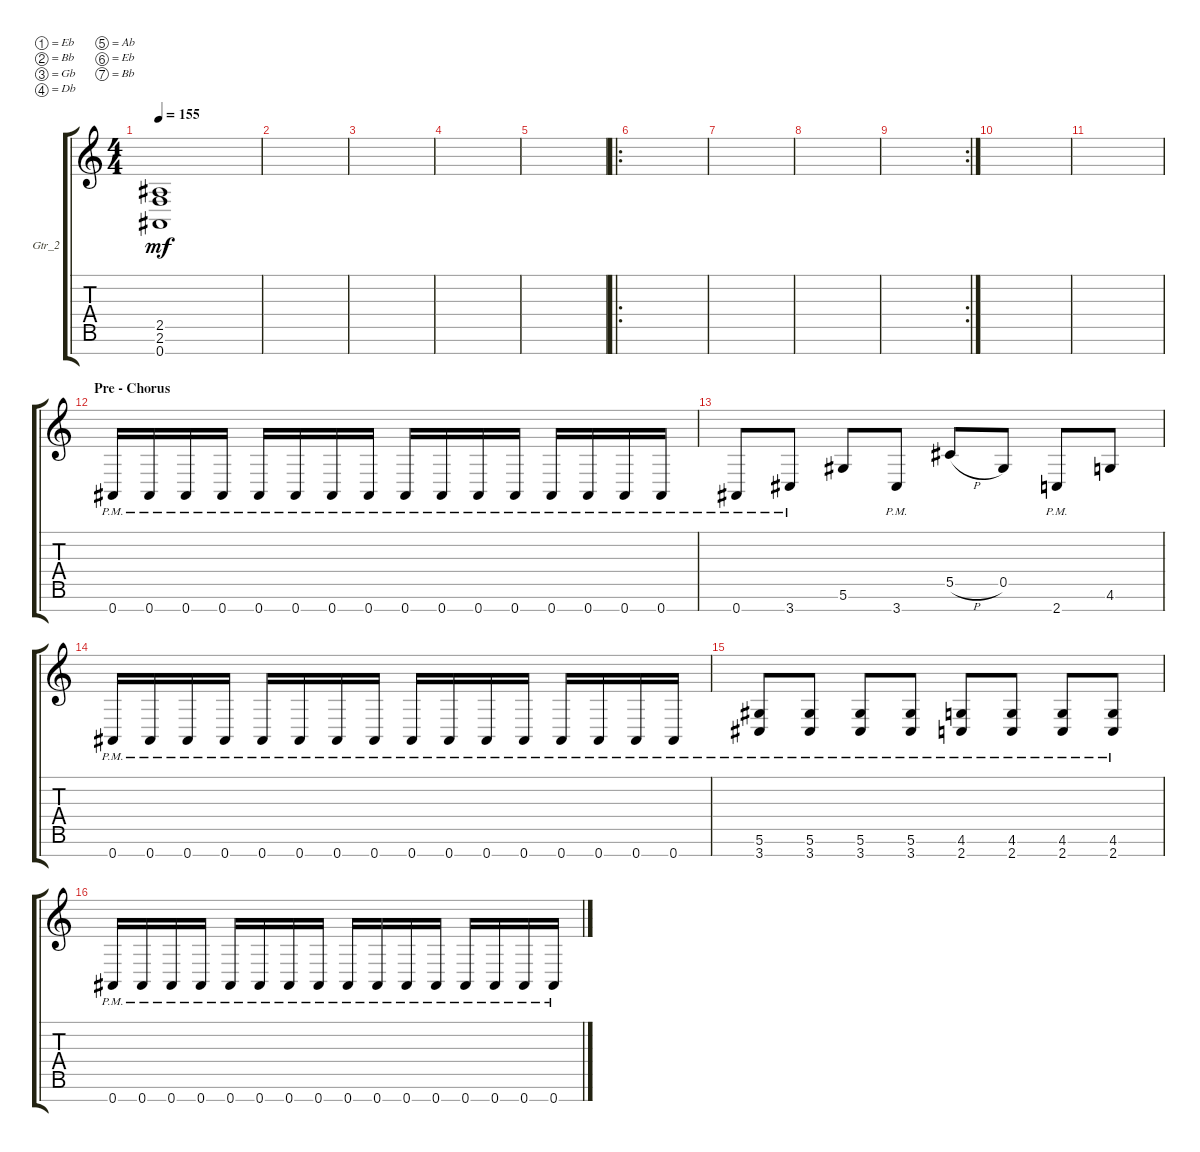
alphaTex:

\defaultSystemsLayout 4
\bracketExtendMode groupsimilarinstruments
\firstSystemTrackNameOrientation horizontal
\otherSystemsTrackNameOrientation horizontal
\track ("Gtr_2" "Gtr_2") {instrument distortionguitar}
\staff {score tabs}
\tuning (Eb4 Bb3 Gb3 Db3 Ab2 Eb2 Bb1)
\ts (4 4)
\tempo 155
\clef g2
\ks c
(0.7{t} 2.6{t} 2.5{t}).1{dy mf} |
|
|
|
|
\ro
|
|
|
\rc 2
|
|
|
\section ("" "Pre - Chorus")
\scale
0.560645 0.7{pm}.16 0.7{pm}.16 0.7{pm}.16 0.7{pm}.16 0.7{pm}.16 0.7{pm}.16 0.7{pm}.16 0.7{pm}.16 0.7{pm}.16 0.7{pm}.16 0.7{pm}.16 0.7{pm}.16 0.7{pm}.16 0.7{pm}.16 0.7{pm}.16 0.7{pm}.16 |
\scale
0.439353 0.7{pm}.8 3.7{pm}.8 5.6.8 3.7{pm}.8 5.5{h}.8 0.5.8 2.7{pm}.8 4.6.8 |
0.7{pm}.16 0.7{pm}.16 0.7{pm}.16 0.7{pm}.16 0.7{pm}.16 0.7{pm}.16 0.7{pm}.16 0.7{pm}.16 0.7{pm}.16 0.7{pm}.16 0.7{pm}.16 0.7{pm}.16 0.7{pm}.16 0.7{pm}.16 0.7{pm}.16 0.7{pm}.16 |
(3.7{pm} 5.6{pm}).8 (3.7{pm} 5.6{pm}).8 (3.7{pm} 5.6{pm}).8 (3.7{pm} 5.6{pm}).8 (2.7{pm} 4.6{pm}).8 (2.7{pm} 4.6{pm}).8 (2.7{pm} 4.6{pm}).8 (2.7{pm} 4.6{pm}).8 |
0.7{pm}.16 0.7{pm}.16 0.7{pm}.16 0.7{pm}.16 0.7{pm}.16 0.7{pm}.16 0.7{pm}.16 0.7{pm}.16 0.7{pm}.16 0.7{pm}.16 0.7{pm}.16 0.7{pm}.16 0.7{pm}.16 0.7{pm}.16 0.7{pm}.16 0.7{pm}.16
